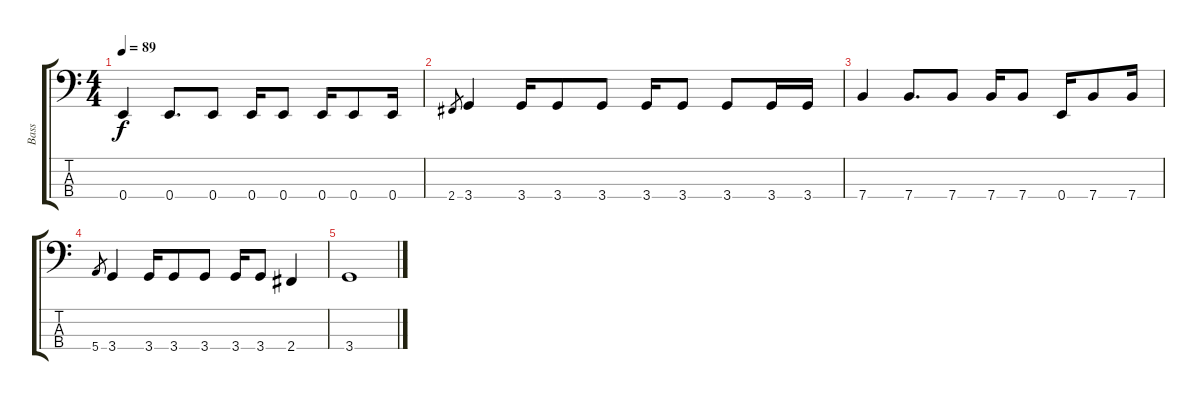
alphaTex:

\track ("Bass" "Bass") {instrument electricbassfinger}
\staff {score tabs}
\tuning (G2 D2 A1 E1) {hide}
\ts (4 4)
\tempo 89
\clef f4
\ks c
0.4.4{dy f} 0.4.8{d} 0.4.8 0.4.16 0.4.8 0.4.16 0.4.8 0.4.16 |
2.4.8{gr} 3.4.4 3.4.16 3.4.8 3.4.8 3.4.16 3.4.8 3.4.8 3.4.16 3.4.16 |
7.4.4 7.4.8{d} 7.4.8 7.4.16 7.4.8 0.4.16 7.4.8 7.4.16 |
5.4.8{gr} 3.4.4 3.4.16 3.4.8 3.4.8 3.4.16 3.4.8 2.4.4 |
3.4.1
